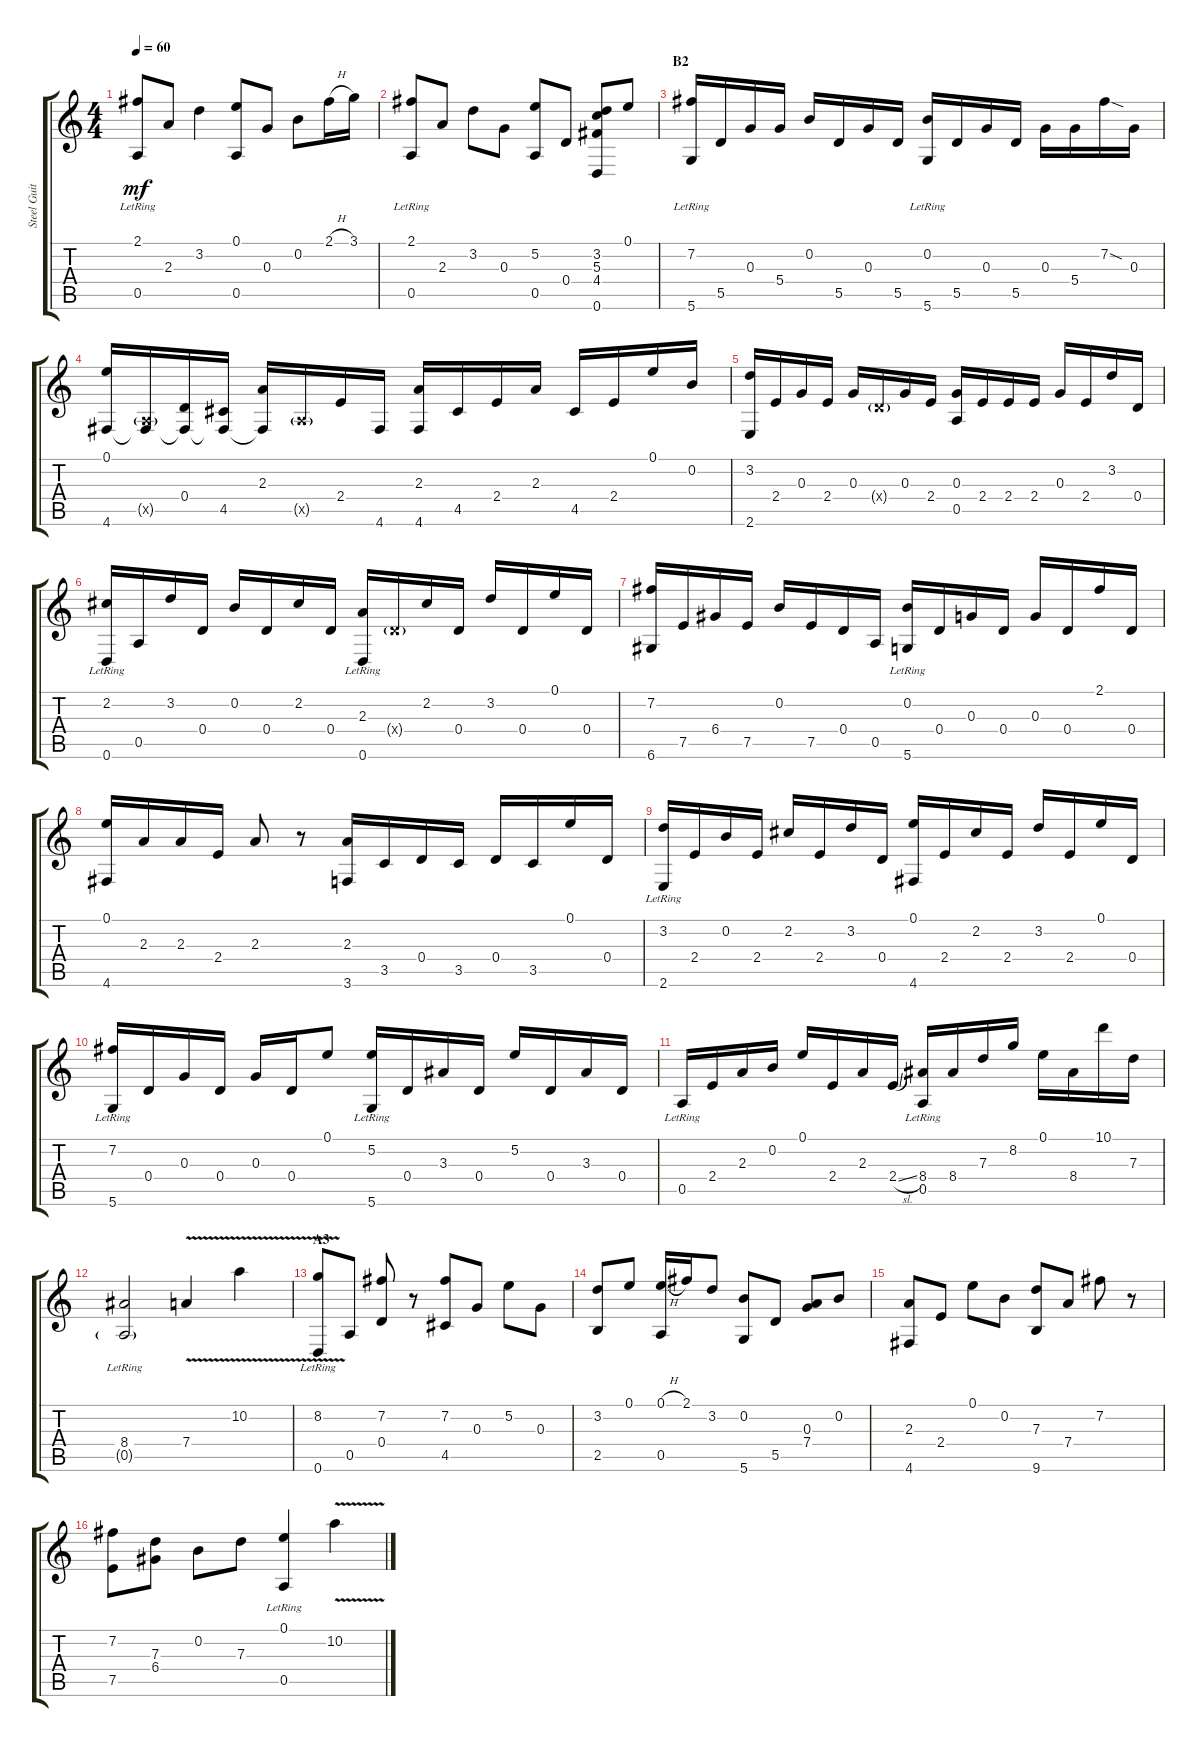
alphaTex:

\track ("Steel Guitar" "Steel Guit") {instrument acousticguitarsteel}
\staff {score tabs}
\tuning (E4 B3 G3 D3 A2 D2) {hide}
\ts (4 4)
\tempo 60
\clef g2
\ks c
(2.1 0.5{lr}).8{dy mf} 2.3.8 3.2.4 (0.1 0.5).8 0.3.8 0.2.8 2.1{h}.16 3.1.16 |
(2.1 0.5{lr}).8 2.3.8 3.2.8 0.3.8 (5.2 0.5).8 0.4.8 (3.2 5.3 4.4 0.6).8 0.1.8 |
\section ("" "B2")
(7.2 5.6{lr}).16 5.5.16 0.3.16 5.4.16 0.2.16 5.5.16 0.3.16 5.5.16 (0.2 5.6{lr}).16 5.5.16 0.3.16 5.5.16 0.3.16 5.4.16 7.2{sod}.16 0.3.16 |
(0.1 4.6).16 (0.5{g x} 4.6{t}).16 (0.4 4.6{t}).16 (4.5 4.6{t}).16 (2.3 4.6{t}).16 0.5{g x}.16 2.4.16 4.6.16 (2.3 4.6).16 4.5.16 2.4.16 2.3.16 4.5.16 2.4.16 0.1.16 0.2.16 |
(3.2 2.6).16 2.4.16 0.3.16 2.4.16 0.3.16 0.4{g x}.16 0.3.16 2.4.16 (0.3 0.5).16 2.4.16 2.4.16 2.4.16 0.3.16 2.4.16 3.2.16 0.4.16 |
(2.2 0.6{lr}).16 0.5.16 3.2.16 0.4.16 0.2.16 0.4.16 2.2.16 0.4.16 (2.3 0.6{lr}).16 0.4{g x}.16 2.2.16 0.4.16 3.2.16 0.4.16 0.1.16 0.4.16 |
(7.2 6.6).16 7.5.16 6.4.16 7.5.16 0.2.16 7.5.16 0.4.16 0.5.16 (0.2 5.6{lr}).16 0.4.16 0.3.16 0.4.16 0.3.16 0.4.16 2.1.16 0.4.16 |
(0.1 4.6).16 2.3.16 2.3.16 2.4.16 2.3.8 r.8 (2.3 3.6).16 3.5.16 0.4.16 3.5.16 0.4.16 3.5.16 0.1.16 0.4.16 |
(3.2 2.6{lr}).16 2.4.16 0.2.16 2.4.16 2.2.16 2.4.16 3.2.16 0.4.16 (0.1 4.6).16 2.4.16 2.2.16 2.4.16 3.2.16 2.4.16 0.1.16 0.4.16 |
(7.2 5.6{lr}).16 0.4.16 0.3.16 0.4.16 0.3.16 0.4.16 0.1.8 (5.2 5.6{lr}).16 0.4.16 3.3.16 0.4.16 5.2.16 0.4.16 3.3.16 0.4.16 |
0.5{lr}.16 2.4.16 2.3.16 0.2.16 0.1.16 2.4.16 2.3.16 2.4{sl}.16 (8.4 0.5{lr}).16 8.4.16 7.3.16 8.2.16 0.1.16 8.4.16 10.1.16 7.3.16 |
(8.4{lr} 0.5{g}).2 7.4{v}.4 10.2{v}.4 |
\section ("" "A3")
(8.2{v} 0.6{lr}).8 0.5.8 (7.2 0.4).8 r.8 (7.2 4.5).8 0.3.8 5.2.8 0.3.8 |
(3.2 2.5).8 0.1.8 (0.1{h} 0.5).16 2.1.16 3.2.8 (0.2 5.6).8 5.5.8 (0.3 7.4).8 0.2.8 |
(2.3 4.6).8 2.4.8 0.1.8 0.2.8 (7.3 9.6).8 7.4.8 7.2.8 r.8 |
(7.2 7.5).8 (7.3 6.4).8 0.2.8 7.3.8 (0.1 0.5{lr}).4 10.2{v}.4
